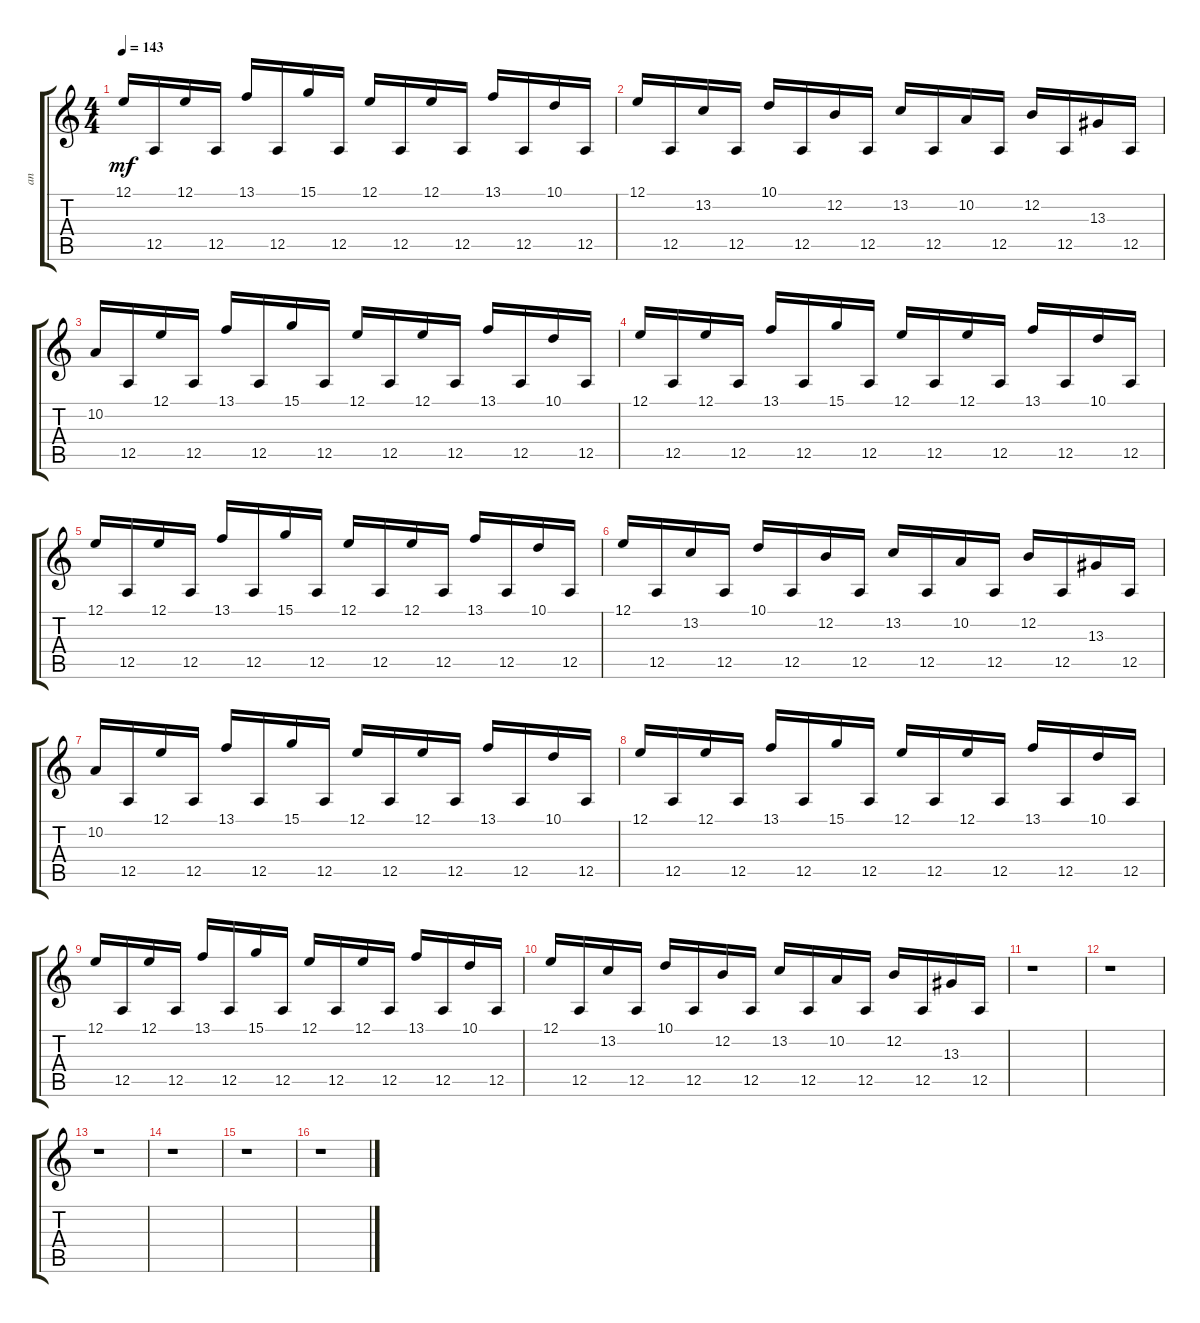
\track ("an" "an") {instrument churchorgan}
\staff {score tabs}
\tuning (E4 B3 G3 D3 A2 E2) {hide}
\ts (4 4)
\tempo 143
\clef g2
\ks c
12.1.16{dy mf} 12.5.16 12.1.16 12.5.16 13.1.16 12.5.16 15.1.16 12.5.16 12.1.16 12.5.16 12.1.16 12.5.16 13.1.16 12.5.16 10.1.16 12.5.16 |
12.1.16 12.5.16 13.2.16 12.5.16 10.1.16 12.5.16 12.2.16 12.5.16 13.2.16 12.5.16 10.2.16 12.5.16 12.2.16 12.5.16 13.3.16 12.5.16 |
10.2.16 12.5.16 12.1.16 12.5.16 13.1.16 12.5.16 15.1.16 12.5.16 12.1.16 12.5.16 12.1.16 12.5.16 13.1.16 12.5.16 10.1.16 12.5.16 |
12.1.16 12.5.16 12.1.16 12.5.16 13.1.16 12.5.16 15.1.16 12.5.16 12.1.16 12.5.16 12.1.16 12.5.16 13.1.16 12.5.16 10.1.16 12.5.16 |
12.1.16 12.5.16 12.1.16 12.5.16 13.1.16 12.5.16 15.1.16 12.5.16 12.1.16 12.5.16 12.1.16 12.5.16 13.1.16 12.5.16 10.1.16 12.5.16 |
12.1.16 12.5.16 13.2.16 12.5.16 10.1.16 12.5.16 12.2.16 12.5.16 13.2.16 12.5.16 10.2.16 12.5.16 12.2.16 12.5.16 13.3.16 12.5.16 |
10.2.16 12.5.16 12.1.16 12.5.16 13.1.16 12.5.16 15.1.16 12.5.16 12.1.16 12.5.16 12.1.16 12.5.16 13.1.16 12.5.16 10.1.16 12.5.16 |
12.1.16 12.5.16 12.1.16 12.5.16 13.1.16 12.5.16 15.1.16 12.5.16 12.1.16 12.5.16 12.1.16 12.5.16 13.1.16 12.5.16 10.1.16 12.5.16 |
12.1.16 12.5.16 12.1.16 12.5.16 13.1.16 12.5.16 15.1.16 12.5.16 12.1.16 12.5.16 12.1.16 12.5.16 13.1.16 12.5.16 10.1.16 12.5.16 |
12.1.16 12.5.16 13.2.16 12.5.16 10.1.16 12.5.16 12.2.16 12.5.16 13.2.16 12.5.16 10.2.16 12.5.16 12.2.16 12.5.16 13.3.16 12.5.16 |
r.1 |
r.1 |
r.1 |
r.1 |
r.1 |
r.1
